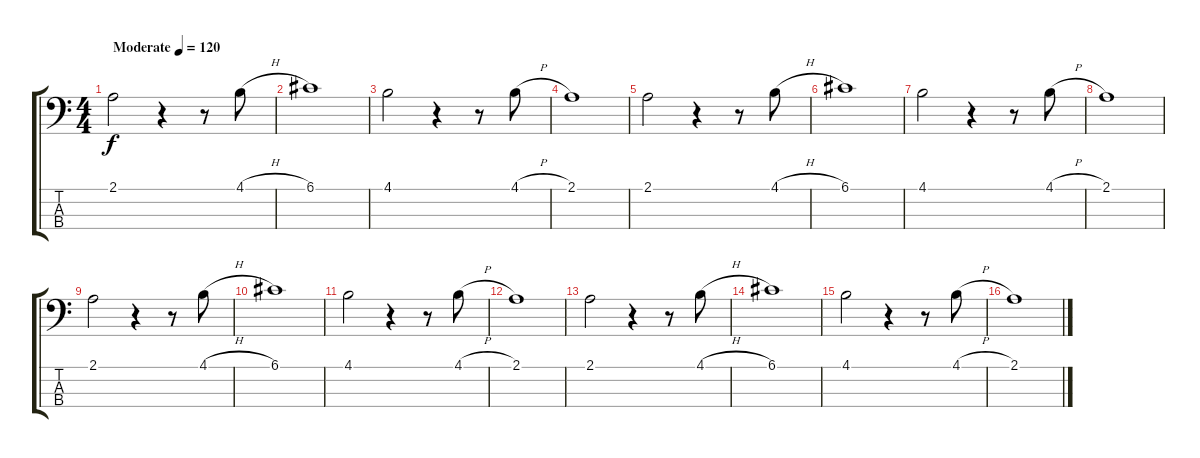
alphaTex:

\track "" {instrument electricbassfinger}
\staff {score tabs}
\tuning (G2 D2 A1 E1) {hide}
\ts (4 4)
\tempo (120 "Moderate")
\clef f4
\ks c
2.1.2{dy f instrument electricbassfinger} r.4 r.8 4.1{h}.8 |
6.1.1 |
4.1.2 r.4 r.8 4.1{h}.8 |
2.1.1 |
2.1.2 r.4 r.8 4.1{h}.8 |
6.1.1 |
4.1.2 r.4 r.8 4.1{h}.8 |
2.1.1 |
2.1.2 r.4 r.8 4.1{h}.8 |
6.1.1 |
4.1.2 r.4 r.8 4.1{h}.8 |
2.1.1 |
2.1.2 r.4 r.8 4.1{h}.8 |
6.1.1 |
4.1.2 r.4 r.8 4.1{h}.8 |
2.1.1
